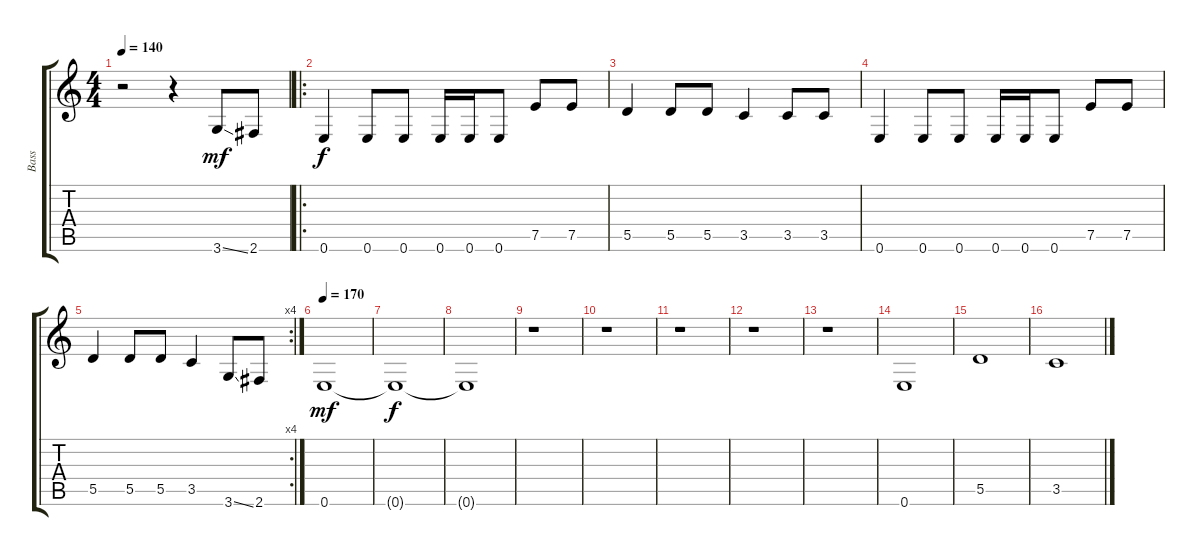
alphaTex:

\track ("Bass" "Bass") {instrument electricbasspick}
\staff {score tabs}
\tuning (E4 B3 G3 D3 A2 E2) {hide}
\ts (4 4)
\tempo 140
\clef g2
\ks c
r.2{dy mf} r.4 3.6{ss}.8 2.6.8 |
\ro
0.6.4{dy f} 0.6.8 0.6.8 0.6.16 0.6.16 0.6.8 7.5.8 7.5.8 |
5.5.4 5.5.8 5.5.8 3.5.4 3.5.8 3.5.8 |
0.6.4 0.6.8 0.6.8 0.6.16 0.6.16 0.6.8 7.5.8 7.5.8 |
\rc 4
5.5.4 5.5.8 5.5.8 3.5.4 3.6{ss}.8 2.6.8 |
\tempo 170
0.6.1{dy mf} |
0.6{t}.1{dy f} |
0.6{t}.1 |
r.1 |
r.1 |
r.1 |
r.1 |
r.1 |
0.6.1 |
5.5.1 |
3.5.1
